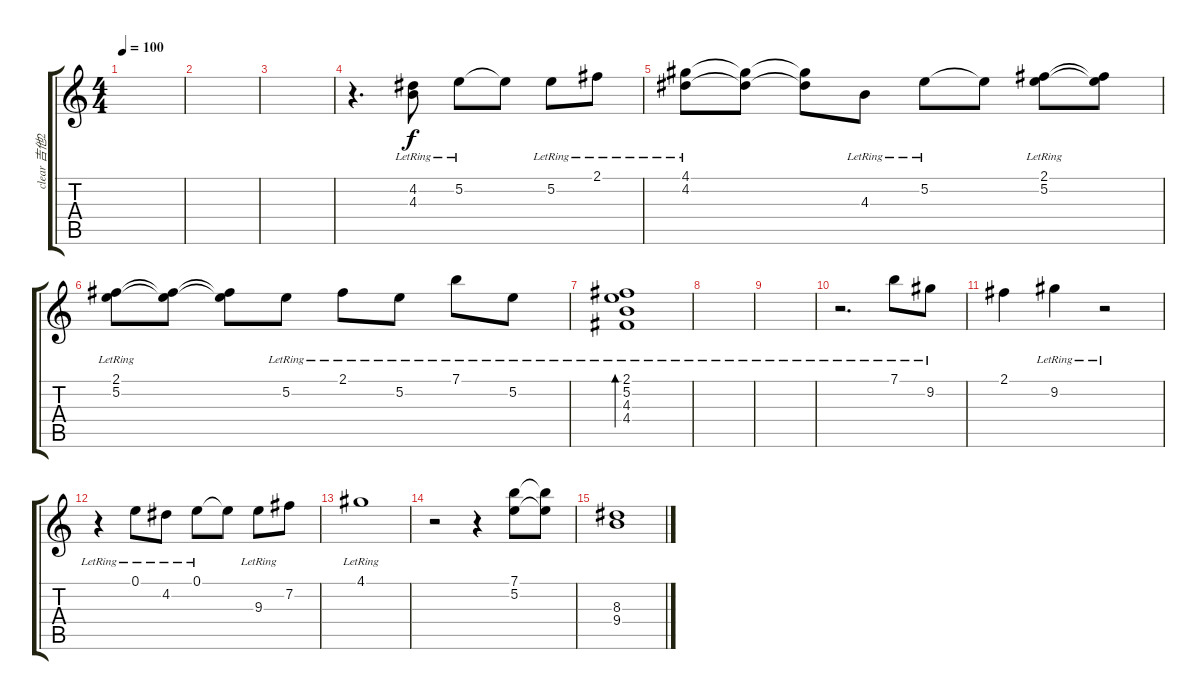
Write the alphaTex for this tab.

\track ("clear 吉他2" "clear 吉他2") {instrument acousticguitarsteel}
\staff {score tabs}
\tuning (E4 B3 G3 D3 A2 E2) {hide}
\ts (4 4)
\tempo 100
\clef g2
\ks c
|
|
|
r.4{d txt ""} (4.2{lr} 4.3{lr}).8 5.2{lr}.8 5.2{t}.8 5.2{lr}.8 2.1{lr}.8 |
(4.1{lr} 4.2{lr}).8 (4.1{t} 4.2{t}).8 (4.1{t} 4.2{t}).8 4.3{lr}.8 5.2{lr}.8 5.2{t}.8 (2.1{lr} 5.2{lr}).8 (2.1{t} 5.2{t}).8 |
(2.1{lr} 5.2{lr}).8 (2.1{t} 5.2{t}).8 (2.1{t} 5.2{t}).8 5.2{lr}.8 2.1{lr}.8 5.2{lr}.8 7.1{lr}.8 5.2{lr}.8 |
(2.1{lr} 5.2{lr} 4.3{lr} 4.4{lr}).1{bd 60} |
|
|
r.2{d} 7.1{lr}.8 9.2{lr}.8 |
2.1.4 9.2{lr}.4 r.2 |
r.4 0.1{lr}.8 4.2{lr}.8 0.1{lr}.8 0.1{t}.8 9.3{lr}.8 7.2.8 |
4.1{lr}.1 |
r.2 r.4 (7.1 5.2).8 (7.1{t} 5.2{t}).8 |
(8.3 9.4).1
